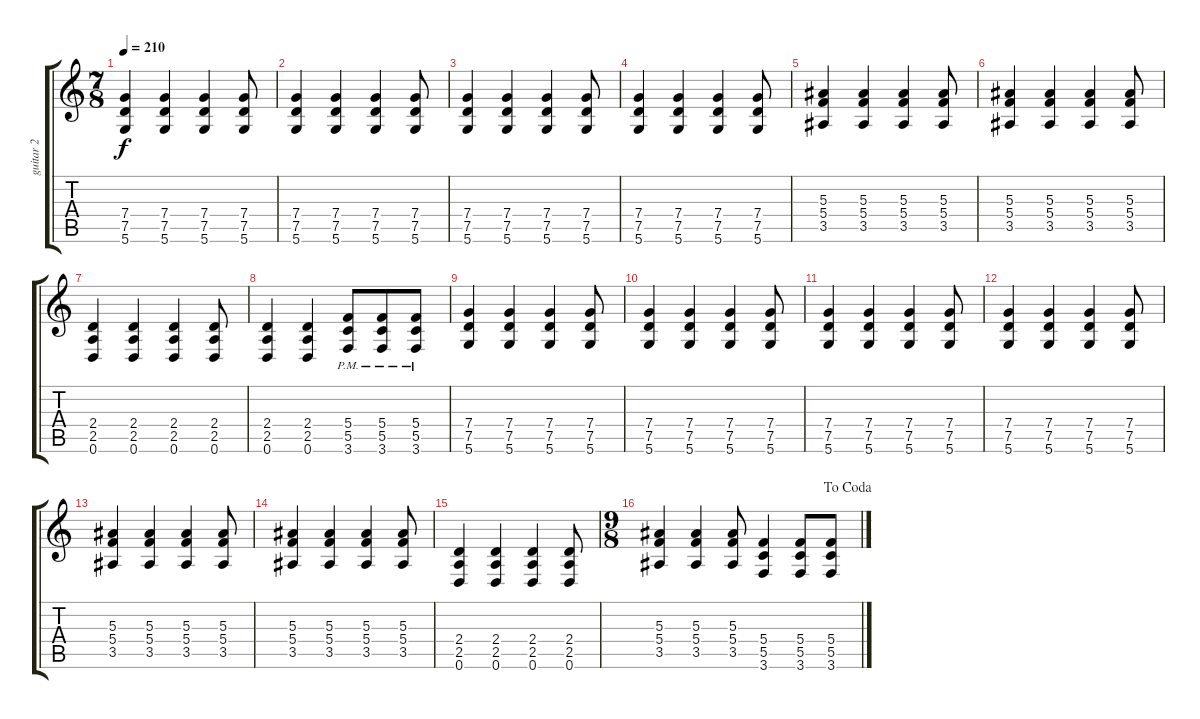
\track ("guitar 2" "guitar 2") {instrument distortionguitar}
\staff {score tabs}
\tuning (D4 A3 F3 C3 G2 D2) {hide}
\ts (7 8)
\tempo 210
\clef g2
\ks c
(7.4 7.5 5.6).4{dy f} (7.4 7.5 5.6).4 (7.4 7.5 5.6).4 (7.4 7.5 5.6).8 |
(7.4 7.5 5.6).4 (7.4 7.5 5.6).4 (7.4 7.5 5.6).4 (7.4 7.5 5.6).8 |
(7.4 7.5 5.6).4 (7.4 7.5 5.6).4 (7.4 7.5 5.6).4 (7.4 7.5 5.6).8 |
(7.4 7.5 5.6).4 (7.4 7.5 5.6).4 (7.4 7.5 5.6).4 (7.4 7.5 5.6).8 |
(5.3 5.4 3.5).4 (5.3 5.4 3.5).4 (5.3 5.4 3.5).4 (5.3 5.4 3.5).8 |
(5.3 5.4 3.5).4 (5.3 5.4 3.5).4 (5.3 5.4 3.5).4 (5.3 5.4 3.5).8 |
(2.4 2.5 0.6).4 (2.4 2.5 0.6).4 (2.4 2.5 0.6).4 (2.4 2.5 0.6).8 |
(2.4 2.5 0.6).4 (2.4 2.5 0.6).4 (5.4{pm} 5.5{pm} 3.6{pm}).8 (5.4{pm} 5.5{pm} 3.6{pm}).8 (5.4{pm} 5.5{pm} 3.6{pm}).8 |
(7.4 7.5 5.6).4 (7.4 7.5 5.6).4 (7.4 7.5 5.6).4 (7.4 7.5 5.6).8 |
(7.4 7.5 5.6).4 (7.4 7.5 5.6).4 (7.4 7.5 5.6).4 (7.4 7.5 5.6).8 |
(7.4 7.5 5.6).4 (7.4 7.5 5.6).4 (7.4 7.5 5.6).4 (7.4 7.5 5.6).8 |
(7.4 7.5 5.6).4 (7.4 7.5 5.6).4 (7.4 7.5 5.6).4 (7.4 7.5 5.6).8 |
(5.3 5.4 3.5).4 (5.3 5.4 3.5).4 (5.3 5.4 3.5).4 (5.3 5.4 3.5).8 |
(5.3 5.4 3.5).4 (5.3 5.4 3.5).4 (5.3 5.4 3.5).4 (5.3 5.4 3.5).8 |
(2.4 2.5 0.6).4 (2.4 2.5 0.6).4 (2.4 2.5 0.6).4 (2.4 2.5 0.6).8 |
\ts (9 8)
\jump dacoda
(5.3 5.4 3.5).4 (5.3 5.4 3.5).4 (5.3 5.4 3.5).8 (5.4 5.5 3.6).4 (5.4 5.5 3.6).8 (5.4 5.5 3.6).8
